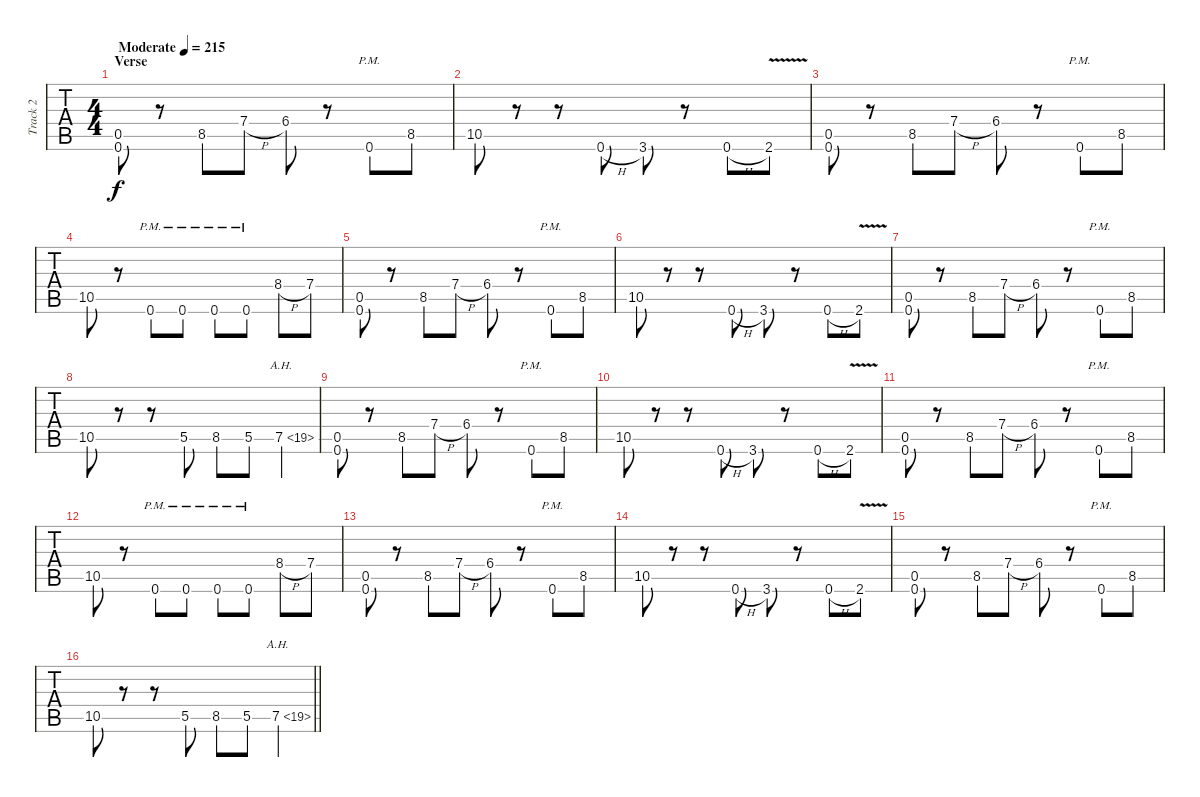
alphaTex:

\track ("Track 2" "Track 2") {instrument distortionguitar}
\staff {tabs}
\tuning (C4 G3 Eb3 Bb2 F2 Bb1) {hide}
\ts (4 4)
\section ("" "Verse ")
\tempo (215 "Moderate")
\clef f4
\ks c
(0.5 0.6).8{dy f instrument distortionguitar} r.8 8.5.8 7.4{h}.8 6.4.8 r.8 0.6{pm}.8 8.5.8 |
10.5.8 r.8 r.8 0.6{h}.8 3.6.8 r.8 0.6{h}.8 2.6{v}.8 |
(0.5 0.6).8 r.8 8.5.8 7.4{h}.8 6.4.8 r.8 0.6{pm}.8 8.5.8 |
10.5.8 r.8 0.6{pm}.8 0.6{pm}.8 0.6{pm}.8 0.6{pm}.8 8.4{h}.8 7.4.8 |
(0.5 0.6).8 r.8 8.5.8 7.4{h}.8 6.4.8 r.8 0.6{pm}.8 8.5.8 |
10.5.8 r.8 r.8 0.6{h}.8 3.6.8 r.8 0.6{h}.8 2.6{v}.8 |
(0.5 0.6).8 r.8 8.5.8 7.4{h}.8 6.4.8 r.8 0.6{pm}.8 8.5.8 |
10.5.8 r.8 r.8 5.5.8 8.5.8 5.5.8 7.5{ah 12}.4 |
(0.5 0.6).8 r.8 8.5.8 7.4{h}.8 6.4.8 r.8 0.6{pm}.8 8.5.8 |
10.5.8 r.8 r.8 0.6{h}.8 3.6.8 r.8 0.6{h}.8 2.6{v}.8 |
(0.5 0.6).8 r.8 8.5.8 7.4{h}.8 6.4.8 r.8 0.6{pm}.8 8.5.8 |
10.5.8 r.8 0.6{pm}.8 0.6{pm}.8 0.6{pm}.8 0.6{pm}.8 8.4{h}.8 7.4.8 |
(0.5 0.6).8 r.8 8.5.8 7.4{h}.8 6.4.8 r.8 0.6{pm}.8 8.5.8 |
10.5.8 r.8 r.8 0.6{h}.8 3.6.8 r.8 0.6{h}.8 2.6{v}.8 |
(0.5 0.6).8 r.8 8.5.8 7.4{h}.8 6.4.8 r.8 0.6{pm}.8 8.5.8 |
\barLineRight lightlight
10.5.8 r.8 r.8 5.5.8 8.5.8 5.5.8 7.5{ah 12}.4
